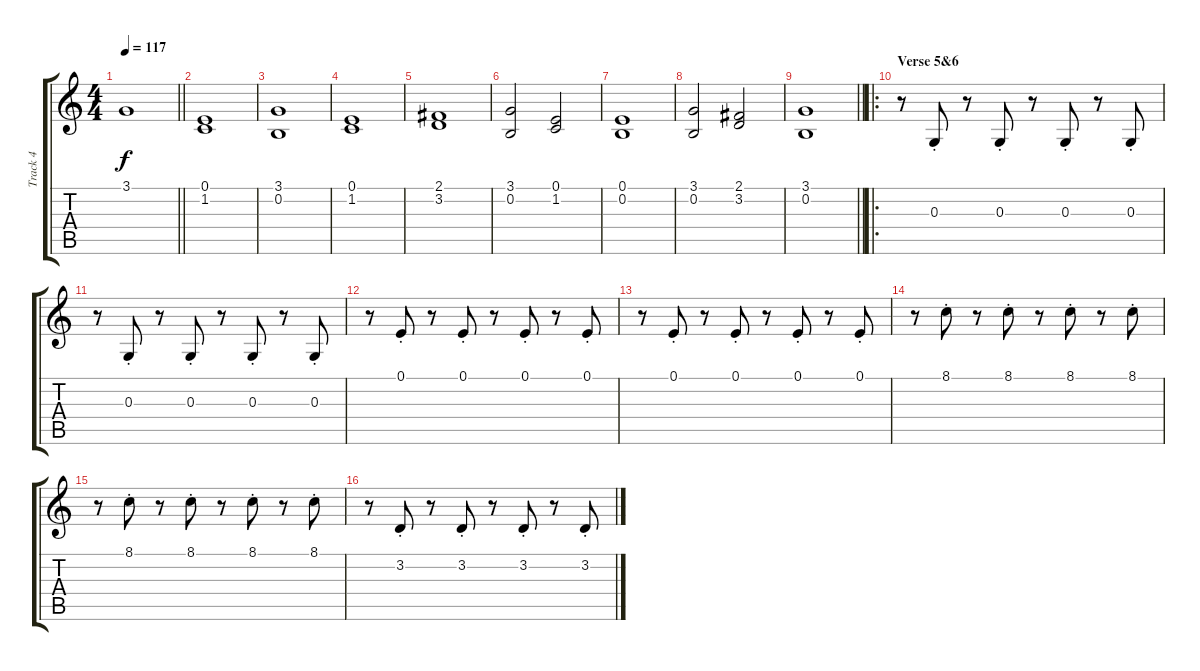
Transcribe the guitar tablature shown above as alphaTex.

\track ("Track 4" "Track 4") {instrument accordion}
\staff {score tabs}
\tuning (E4 B3 G3 D3 A2 E2) {hide}
\ts (4 4)
\tempo 117
\clef g2
\barLineRight lightlight
\ks c
3.1.1{dy f} |
(0.1 1.2).1 |
(3.1 0.2).1 |
(0.1 1.2).1 |
(2.1 3.2).1 |
(3.1 0.2).2 (0.1 1.2).2 |
(0.1 0.2).1 |
(3.1 0.2).2 (2.1 3.2).2 |
\barLineRight lightlight
(3.1 0.2).1 |
\ro
\section ("" "Verse 5&6")
r.8 0.3{st}.8 r.8 0.3{st}.8 r.8 0.3{st}.8 r.8 0.3{st}.8 |
r.8 0.3{st}.8 r.8 0.3{st}.8 r.8 0.3{st}.8 r.8 0.3{st}.8 |
r.8 0.1{st}.8 r.8 0.1{st}.8 r.8 0.1{st}.8 r.8 0.1{st}.8 |
r.8 0.1{st}.8 r.8 0.1{st}.8 r.8 0.1{st}.8 r.8 0.1{st}.8 |
r.8 8.1{st}.8 r.8 8.1{st}.8 r.8 8.1{st}.8 r.8 8.1{st}.8 |
r.8 8.1{st}.8 r.8 8.1{st}.8 r.8 8.1{st}.8 r.8 8.1{st}.8 |
r.8 3.2{st}.8 r.8 3.2{st}.8 r.8 3.2{st}.8 r.8 3.2{st}.8
